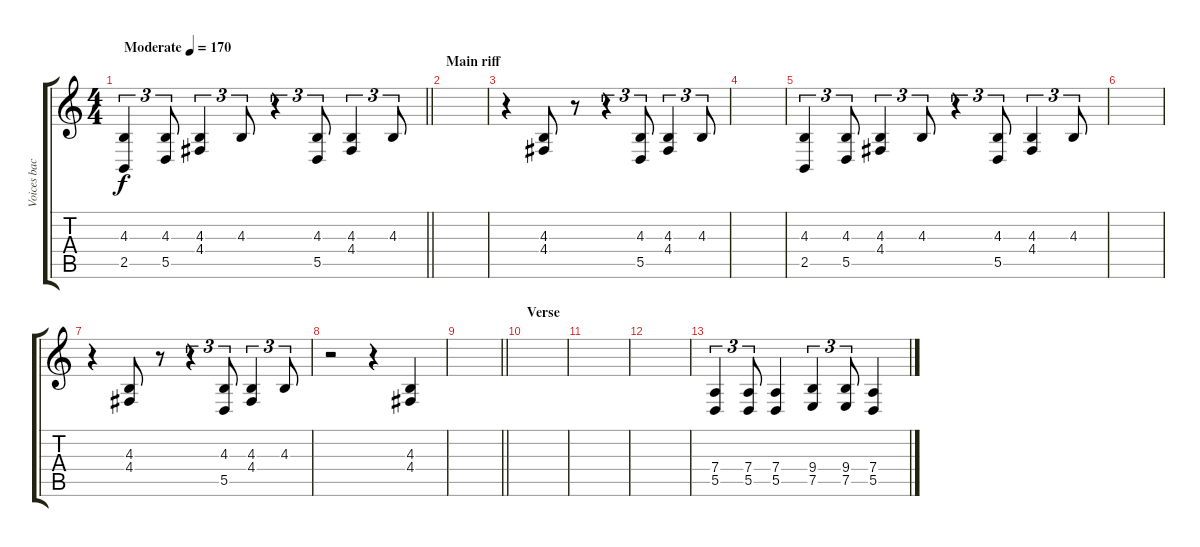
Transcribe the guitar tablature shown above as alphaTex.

\track ("Voices back" "Voices bac") {instrument tenorsax}
\staff {score tabs}
\tuning (E4 B3 G3 D3 A2 E2) {hide}
\ts (4 4)
\tempo (170 "Moderate")
\clef g2
\barLineRight lightlight
\ks c
(4.3 2.5).4{tu (3 2) dy f instrument tenorsax} (4.3 5.5).8{tu (3 2)} (4.3 4.4).4{tu (3 2)} 4.3.8{tu (3 2)} r.4{tu (3 2)} (4.3 5.5).8{tu (3 2)} (4.3 4.4).4{tu (3 2)} 4.3.8{tu (3 2)} |
\section ("" "Main riff")
|
r.4 (4.3 4.4).8 r.8 r.4{tu (3 2)} (4.3 5.5).8{tu (3 2)} (4.3 4.4).4{tu (3 2)} 4.3.8{tu (3 2)} |
|
(4.3 2.5).4{tu (3 2)} (4.3 5.5).8{tu (3 2)} (4.3 4.4).4{tu (3 2)} 4.3.8{tu (3 2)} r.4{tu (3 2)} (4.3 5.5).8{tu (3 2)} (4.3 4.4).4{tu (3 2)} 4.3.8{tu (3 2)} |
|
r.4 (4.3 4.4).8 r.8 r.4{tu (3 2)} (4.3 5.5).8{tu (3 2)} (4.3 4.4).4{tu (3 2)} 4.3.8{tu (3 2)} |
r.2 r.4 (4.3 4.4).4 |
\barLineRight lightlight
|
\section ("" "Verse")
|
|
|
(7.4 5.5).4{tu (3 2)} (7.4 5.5).8{tu (3 2)} (7.4 5.5).4 (9.4 7.5).4{tu (3 2)} (9.4 7.5).8{tu (3 2)} (7.4 5.5).4
